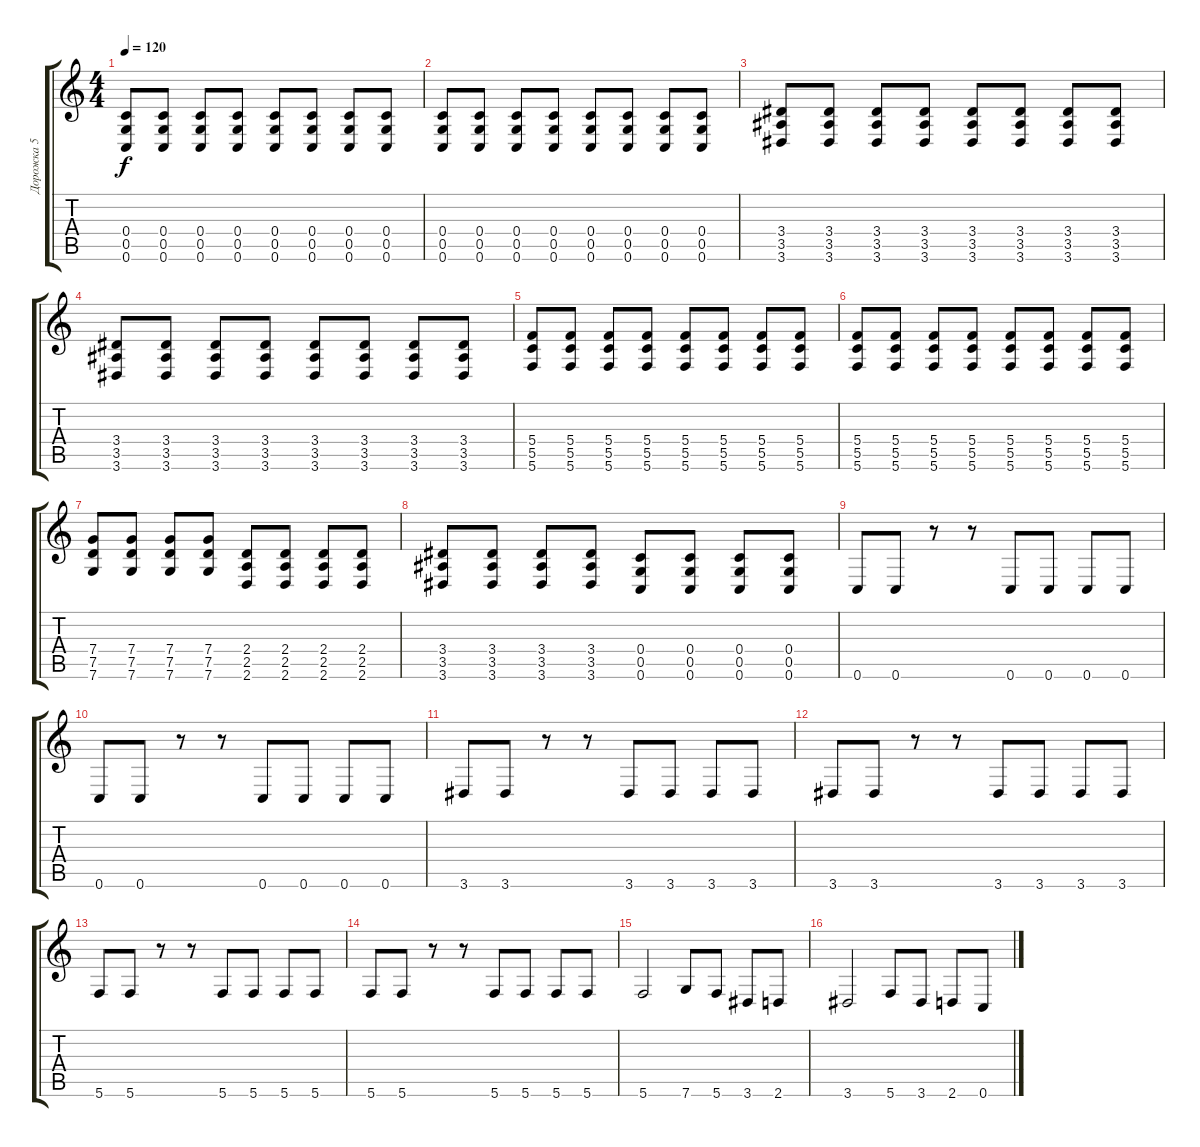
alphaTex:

\track ("Дорожка 5" "Дорожка 5") {instrument distortionguitar}
\staff {score tabs}
\tuning (D4 A3 F3 C3 G2 C2) {hide}
\ts (4 4)
\tempo 120
\clef g2
\ks c
(0.4 0.5 0.6).8{dy f} (0.4 0.5 0.6).8 (0.4 0.5 0.6).8 (0.4 0.5 0.6).8 (0.4 0.5 0.6).8 (0.4 0.5 0.6).8 (0.4 0.5 0.6).8 (0.4 0.5 0.6).8 |
(0.4 0.5 0.6).8 (0.4 0.5 0.6).8 (0.4 0.5 0.6).8 (0.4 0.5 0.6).8 (0.4 0.5 0.6).8 (0.4 0.5 0.6).8 (0.4 0.5 0.6).8 (0.4 0.5 0.6).8 |
(3.4 3.5 3.6).8 (3.4 3.5 3.6).8 (3.4 3.5 3.6).8 (3.4 3.5 3.6).8 (3.4 3.5 3.6).8 (3.4 3.5 3.6).8 (3.4 3.5 3.6).8 (3.4 3.5 3.6).8 |
(3.4 3.5 3.6).8 (3.4 3.5 3.6).8 (3.4 3.5 3.6).8 (3.4 3.5 3.6).8 (3.4 3.5 3.6).8 (3.4 3.5 3.6).8 (3.4 3.5 3.6).8 (3.4 3.5 3.6).8 |
(5.4 5.5 5.6).8 (5.4 5.5 5.6).8 (5.4 5.5 5.6).8 (5.4 5.5 5.6).8 (5.4 5.5 5.6).8 (5.4 5.5 5.6).8 (5.4 5.5 5.6).8 (5.4 5.5 5.6).8 |
(5.4 5.5 5.6).8 (5.4 5.5 5.6).8 (5.4 5.5 5.6).8 (5.4 5.5 5.6).8 (5.4 5.5 5.6).8 (5.4 5.5 5.6).8 (5.4 5.5 5.6).8 (5.4 5.5 5.6).8 |
(7.4 7.5 7.6).8 (7.4 7.5 7.6).8 (7.4 7.5 7.6).8 (7.4 7.5 7.6).8 (2.4 2.5 2.6).8 (2.4 2.5 2.6).8 (2.4 2.5 2.6).8 (2.4 2.5 2.6).8 |
(3.4 3.5 3.6).8 (3.4 3.5 3.6).8 (3.4 3.5 3.6).8 (3.4 3.5 3.6).8 (0.4 0.5 0.6).8 (0.4 0.5 0.6).8 (0.4 0.5 0.6).8 (0.4 0.5 0.6).8 |
0.6.8 0.6.8 r.8 r.8 0.6.8 0.6.8 0.6.8 0.6.8 |
0.6.8 0.6.8 r.8 r.8 0.6.8 0.6.8 0.6.8 0.6.8 |
3.6.8 3.6.8 r.8 r.8 3.6.8 3.6.8 3.6.8 3.6.8 |
3.6.8 3.6.8 r.8 r.8 3.6.8 3.6.8 3.6.8 3.6.8 |
5.6.8 5.6.8 r.8 r.8 5.6.8 5.6.8 5.6.8 5.6.8 |
5.6.8 5.6.8 r.8 r.8 5.6.8 5.6.8 5.6.8 5.6.8 |
5.6.2 7.6.8 5.6.8 3.6.8 2.6.8 |
3.6.2 5.6.8 3.6.8 2.6.8 0.6.8
